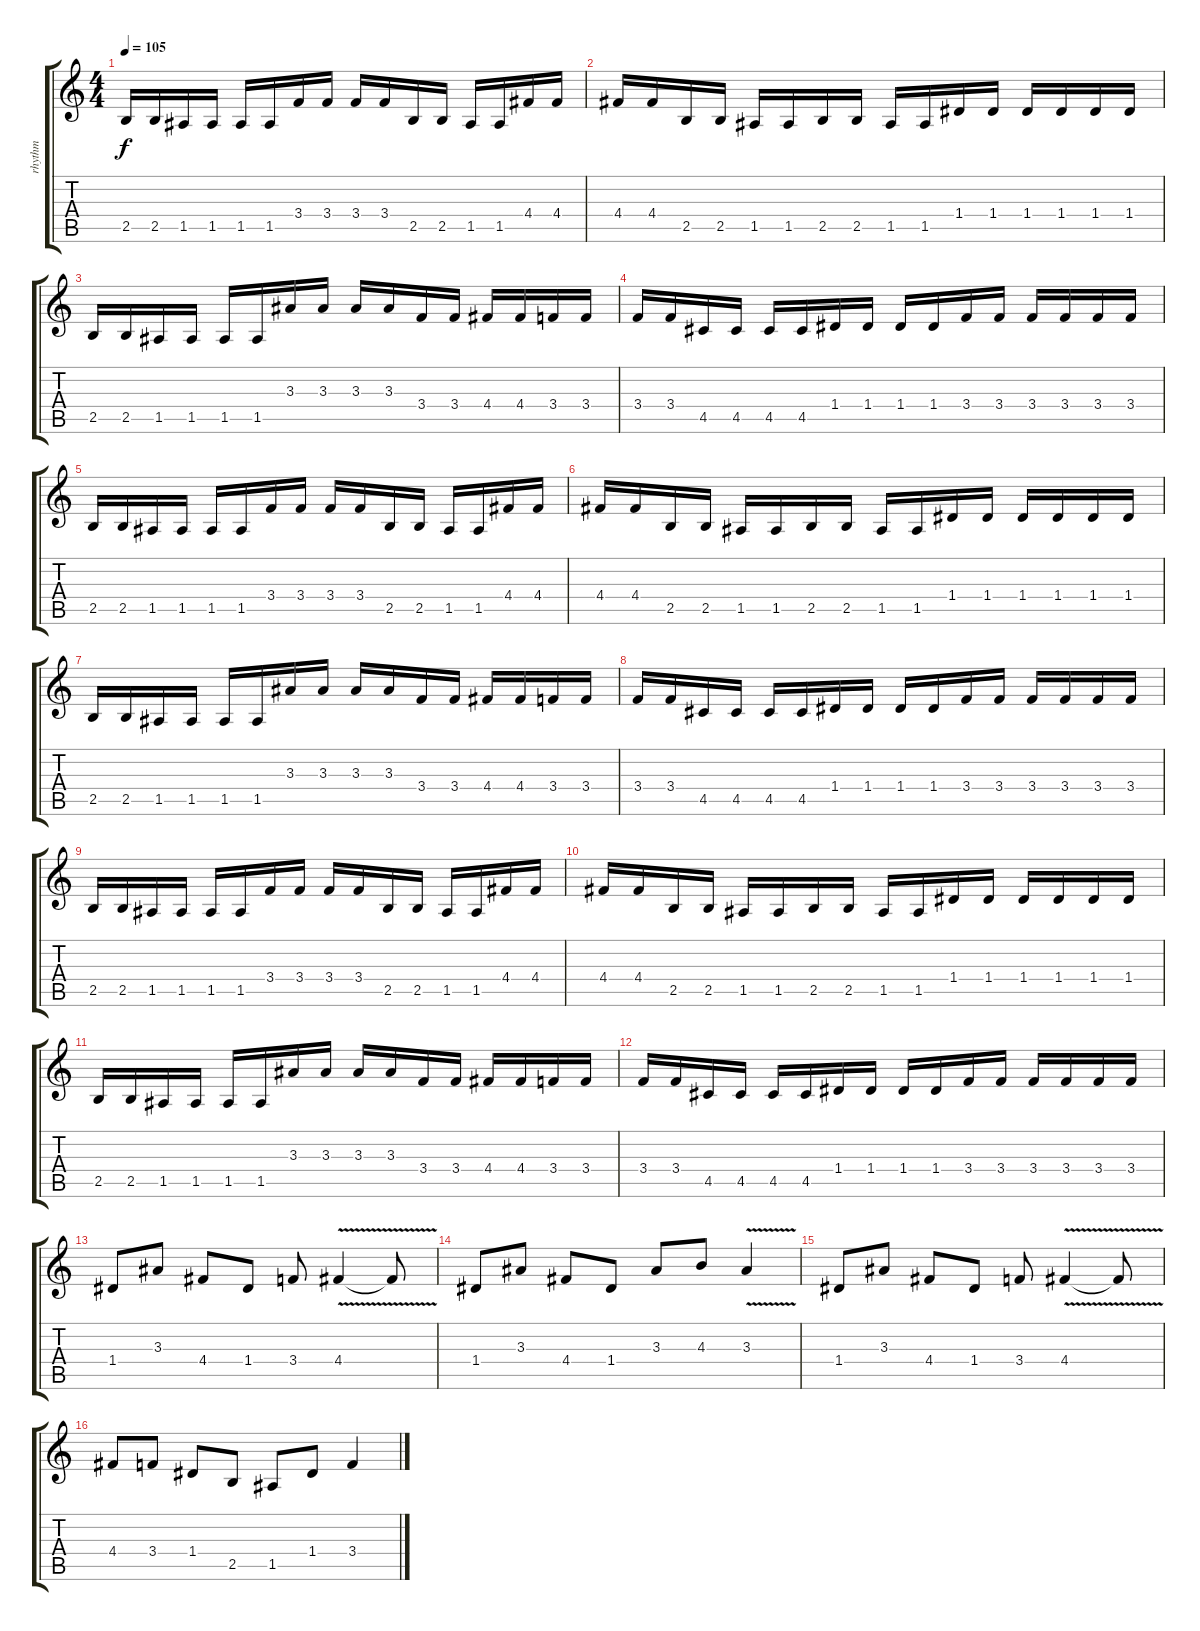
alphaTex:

\track ("rhythm" "rhythm") {instrument distortionguitar}
\staff {score tabs}
\tuning (E4 B3 G3 D3 A2 E2) {hide}
\ts (4 4)
\tempo 105
\clef g2
\ks c
2.5.16{dy f} 2.5.16 1.5.16 1.5.16 1.5.16 1.5.16 3.4.16 3.4.16 3.4.16 3.4.16 2.5.16 2.5.16 1.5.16 1.5.16 4.4.16 4.4.16 |
4.4.16 4.4.16 2.5.16 2.5.16 1.5.16 1.5.16 2.5.16 2.5.16 1.5.16 1.5.16 1.4.16 1.4.16 1.4.16 1.4.16 1.4.16 1.4.16 |
2.5.16 2.5.16 1.5.16 1.5.16 1.5.16 1.5.16 3.3.16 3.3.16 3.3.16 3.3.16 3.4.16 3.4.16 4.4.16 4.4.16 3.4.16 3.4.16 |
3.4.16 3.4.16 4.5.16 4.5.16 4.5.16 4.5.16 1.4.16 1.4.16 1.4.16 1.4.16 3.4.16 3.4.16 3.4.16 3.4.16 3.4.16 3.4.16 |
2.5.16 2.5.16 1.5.16 1.5.16 1.5.16 1.5.16 3.4.16 3.4.16 3.4.16 3.4.16 2.5.16 2.5.16 1.5.16 1.5.16 4.4.16 4.4.16 |
4.4.16 4.4.16 2.5.16 2.5.16 1.5.16 1.5.16 2.5.16 2.5.16 1.5.16 1.5.16 1.4.16 1.4.16 1.4.16 1.4.16 1.4.16 1.4.16 |
2.5.16 2.5.16 1.5.16 1.5.16 1.5.16 1.5.16 3.3.16 3.3.16 3.3.16 3.3.16 3.4.16 3.4.16 4.4.16 4.4.16 3.4.16 3.4.16 |
3.4.16 3.4.16 4.5.16 4.5.16 4.5.16 4.5.16 1.4.16 1.4.16 1.4.16 1.4.16 3.4.16 3.4.16 3.4.16 3.4.16 3.4.16 3.4.16 |
2.5.16 2.5.16 1.5.16 1.5.16 1.5.16 1.5.16 3.4.16 3.4.16 3.4.16 3.4.16 2.5.16 2.5.16 1.5.16 1.5.16 4.4.16 4.4.16 |
4.4.16 4.4.16 2.5.16 2.5.16 1.5.16 1.5.16 2.5.16 2.5.16 1.5.16 1.5.16 1.4.16 1.4.16 1.4.16 1.4.16 1.4.16 1.4.16 |
2.5.16 2.5.16 1.5.16 1.5.16 1.5.16 1.5.16 3.3.16 3.3.16 3.3.16 3.3.16 3.4.16 3.4.16 4.4.16 4.4.16 3.4.16 3.4.16 |
3.4.16 3.4.16 4.5.16 4.5.16 4.5.16 4.5.16 1.4.16 1.4.16 1.4.16 1.4.16 3.4.16 3.4.16 3.4.16 3.4.16 3.4.16 3.4.16 |
1.4.8 3.3.8 4.4.8 1.4.8 3.4.8 4.4{v}.4 4.4{t}.8 |
1.4.8 3.3.8 4.4.8 1.4.8 3.3.8 4.3.8 3.3{v}.4 |
1.4.8 3.3.8 4.4.8 1.4.8 3.4.8 4.4{v}.4 4.4{t}.8 |
4.4.8 3.4.8 1.4.8 2.5.8 1.5.8 1.4.8 3.4.4
